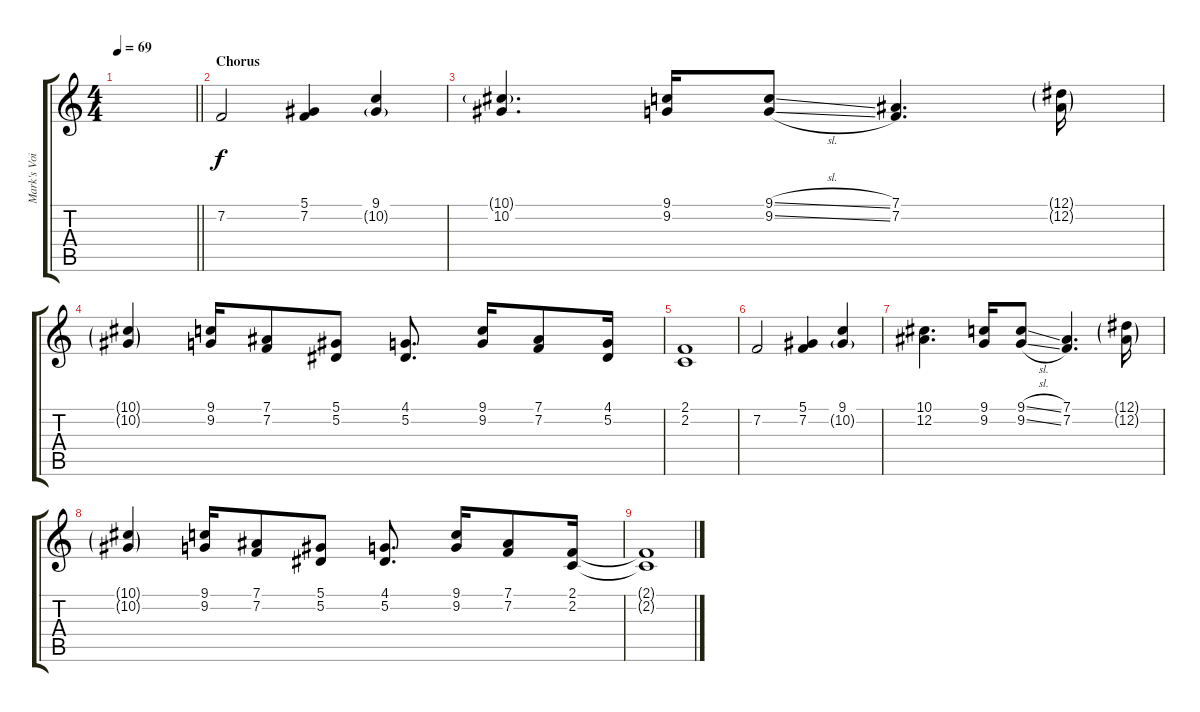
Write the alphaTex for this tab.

\track ("Mark's Voice" "Mark's Voi") {instrument altosax}
\staff {score tabs}
\tuning (Eb4 Bb3 Gb3 Db3 Ab2 Db2) {hide}
\ts (4 4)
\tempo 69
\clef g2
\barLineRight lightlight
\ks c
|
\section ("" "Chorus")
7.2.2 (5.1 7.2).4 (9.1 10.2{g}).4 |
(10.1{g} 10.2).4{d} (9.1 9.2).16 (9.1{sl} 9.2{sl}).8 (7.1 7.2).4{d} (12.1{g} 12.2{g}).16 |
(10.1{g} 10.2{g}).4 (9.1 9.2).16 (7.1 7.2).8 (5.1 5.2).8 (4.1 5.2).8{d} (9.1 9.2).16 (7.1 7.2).8 (4.1 5.2).16 |
(2.1 2.2).1 |
7.2.2 (5.1 7.2).4 (9.1 10.2{g}).4 |
(10.1 12.2).4{d} (9.1 9.2).16 (9.1{sl} 9.2{sl}).8 (7.1 7.2).4{d} (12.1{g} 12.2{g}).16 |
(10.1{g} 10.2{g}).4 (9.1 9.2).16 (7.1 7.2).8 (5.1 5.2).8 (4.1 5.2).8{d} (9.1 9.2).16 (7.1 7.2).8 (2.1 2.2).16 |
(2.1{t} 2.2{t}).1
